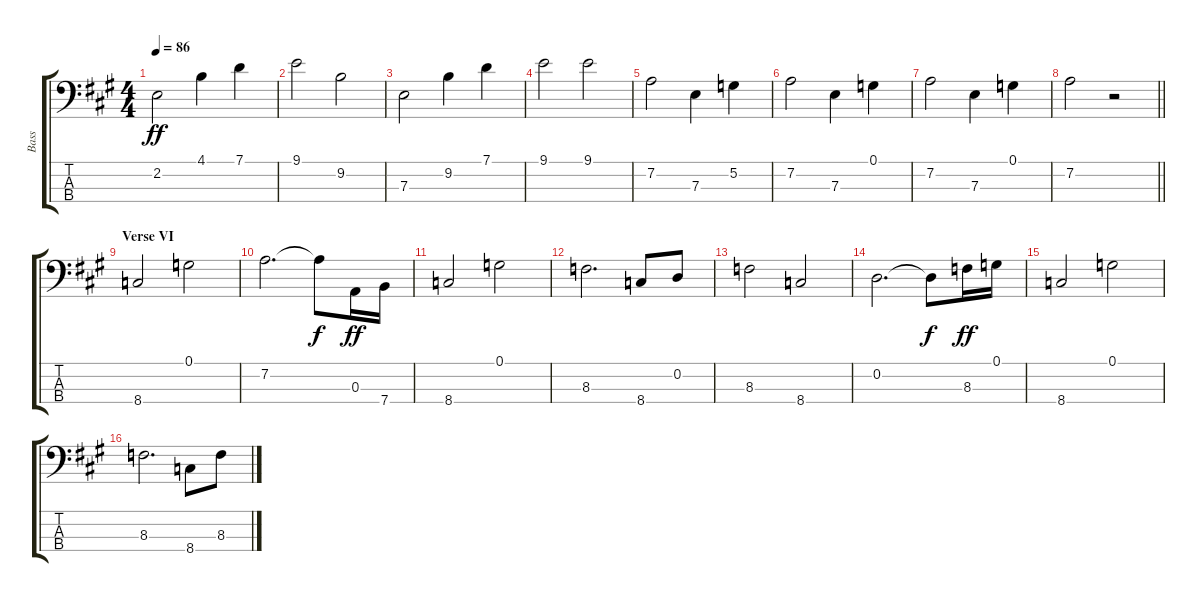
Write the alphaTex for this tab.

\track ("Bass" "Bass") {instrument electricbassfinger}
\staff {score tabs}
\tuning (G2 D2 A1 E1) {hide}
\ts (4 4)
\tempo 86
\clef f4
\ks a
2.2.2{dy ff} 4.1.4 7.1.4 |
9.1.2 9.2.2 |
7.3.2 9.2.4 7.1.4 |
9.1.2 9.1.2 |
7.2.2 7.3.4 5.2.4 |
7.2.2 7.3.4 0.1.4 |
7.2.2 7.3.4 0.1.4 |
\barLineRight lightlight
7.2.2 r.2 |
\section ("" "Verse VI")
8.4.2 0.1.2 |
7.2.2{d} 7.2{t}.8{dy f} 0.3.16{dy ff} 7.4.16 |
8.4.2 0.1.2 |
8.3.2{d} 8.4.8 0.2.8 |
8.3.2 8.4.2 |
0.2.2{d} 0.2{t}.8{dy f} 8.3.16{dy ff} 0.1.16 |
8.4.2 0.1.2 |
8.3.2{d} 8.4.8 8.3.8
